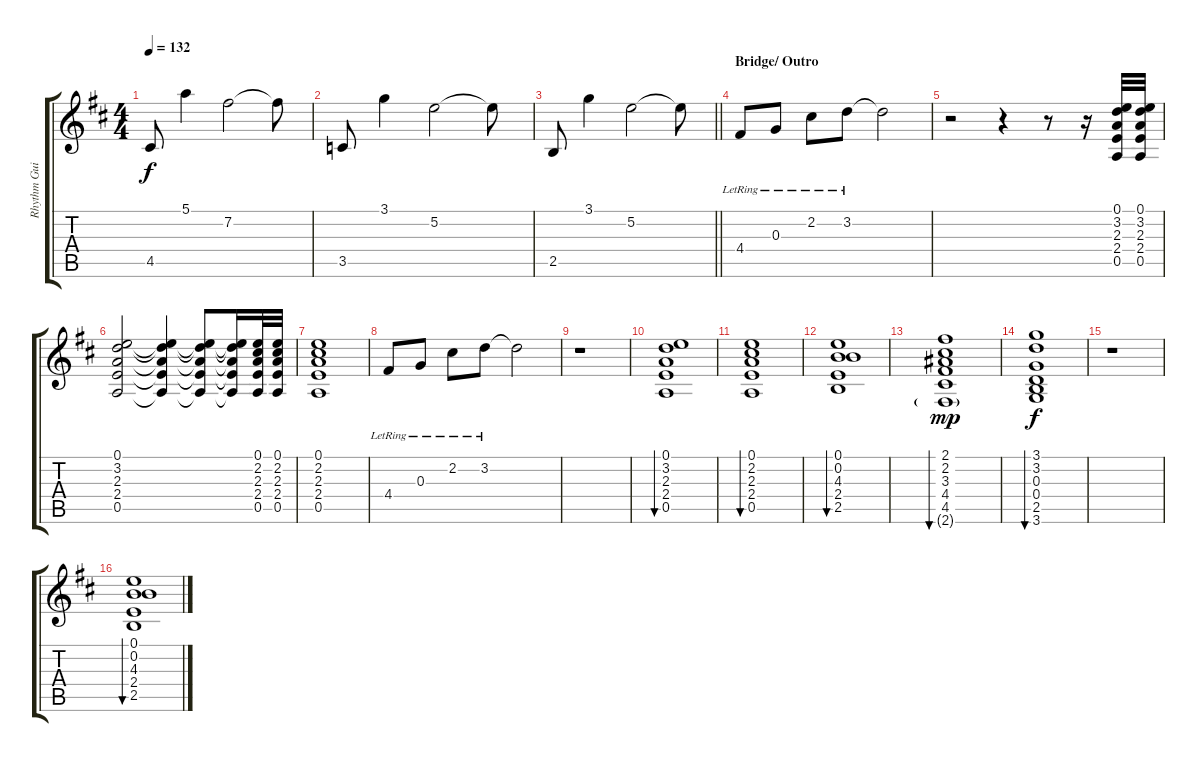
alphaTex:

\track ("Rhythm Guitar - 12 string " "Rhythm Gui") {instrument acousticguitarsteel}
\staff {score tabs}
\tuning (E4 B3 G3 D3 A2 E2) {hide}
\ts (4 4)
\tempo 132
\clef g2
\ks d
4.5.8{dy f} 5.1.4 7.2.2 7.2{t}.8 |
3.5.8 3.1.4 5.2.2 5.2{t}.8 |
\barLineRight lightlight
2.5.8 3.1.4 5.2.2 5.2{t}.8 |
\section ("" "Bridge/ Outro")
4.4{lr}.8 0.3{lr}.8 2.2{lr}.8 3.2{lr}.8 3.2{t}.2 |
r.2 r.4 r.8 r.16 (0.1 3.2 2.3 2.4 0.5).32 (0.1 3.2 2.3 2.4 0.5).32 |
(0.1 3.2 2.3 2.4 0.5).2 (0.1{t} 3.2{t} 2.3{t} 2.4{t} 0.5{t}).4 (0.1{t} 3.2{t} 2.3{t} 2.4{t} 0.5{t}).8 (0.1{t} 3.2{t} 2.3{t} 2.4{t} 0.5{t}).16 (0.1 2.2 2.3 2.4 0.5).32 (0.1 2.2 2.3 2.4 0.5).32 |
(0.1 2.2 2.3 2.4 0.5).1 |
4.4{lr}.8 0.3{lr}.8 2.2{lr}.8 3.2{lr}.8 3.2{t}.2 |
r.1 |
(0.1 3.2 2.3 2.4 0.5).1{bu 240} |
(0.1 2.2 2.3 2.4 0.5).1{bu 240} |
(0.1 0.2 4.3 2.4 2.5).1{bu 240} |
(2.1 2.2 3.3 4.4 4.5 2.6{g}).1{bu 240 dy mp} |
(3.1 3.2 0.3 0.4 2.5 3.6).1{bu 240 dy f} |
r.1 |
(0.1 0.2 4.3 2.4 2.5).1{bu 240}
